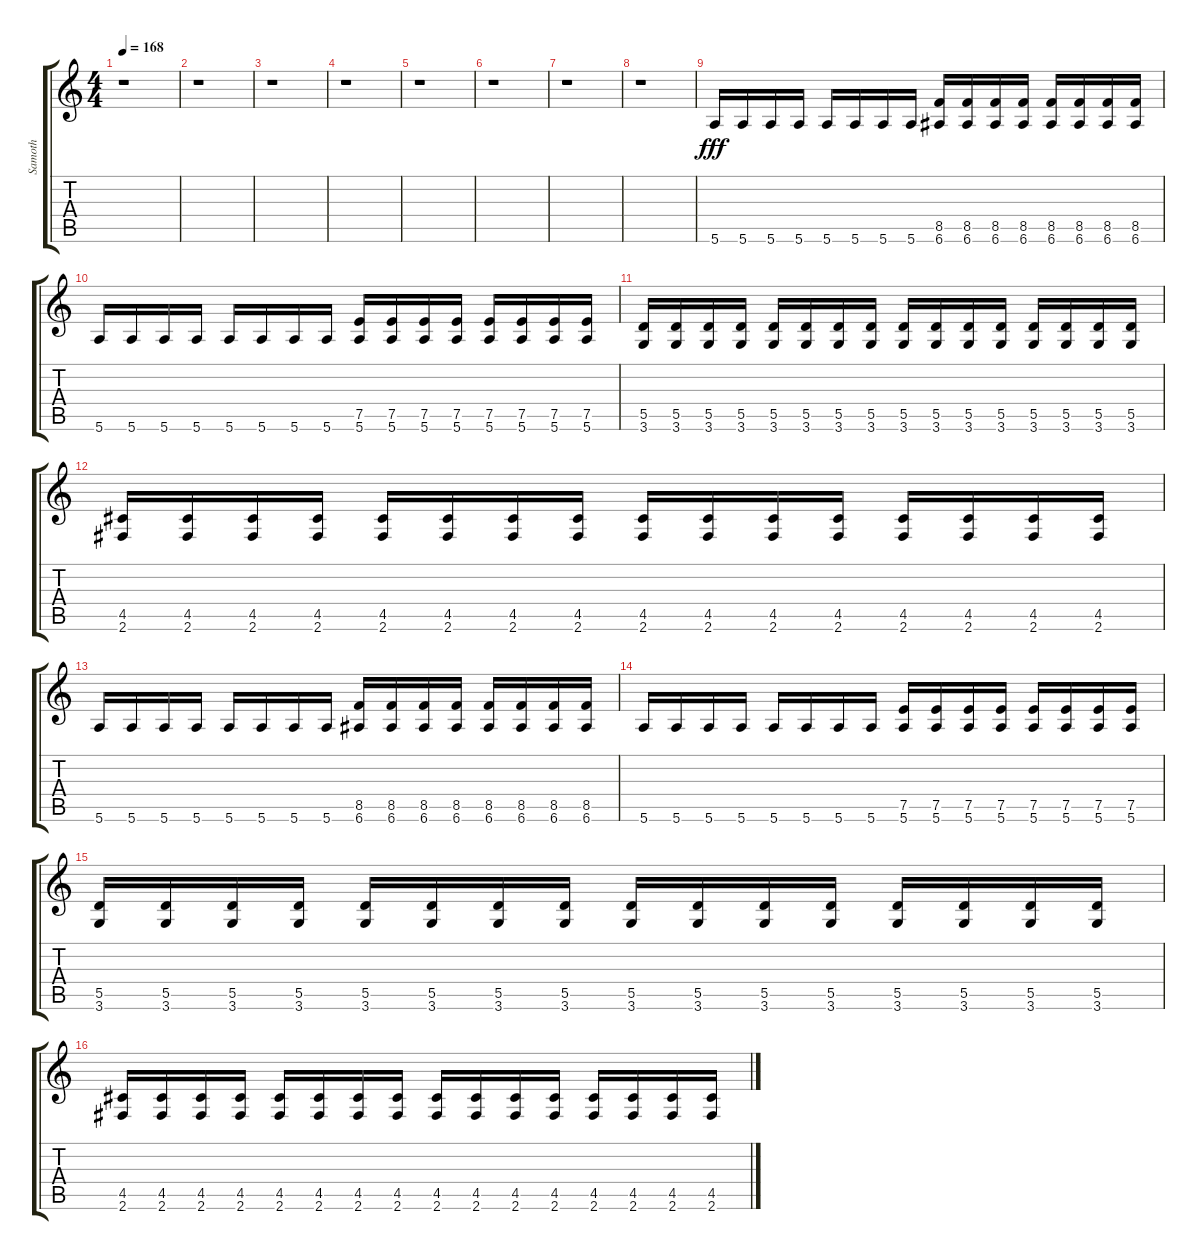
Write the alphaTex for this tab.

\track ("Samoth" "Samoth") {instrument distortionguitar}
\staff {score tabs}
\tuning (E4 B3 G3 D3 A2 E2) {hide}
\ts (4 4)
\tempo 168
\clef g2
\ks c
r.1{dy fff instrument distortionguitar} |
r.1 |
r.1 |
r.1 |
r.1 |
r.1 |
r.1 |
r.1 |
5.6.16 5.6.16 5.6.16 5.6.16 5.6.16 5.6.16 5.6.16 5.6.16 (8.5 6.6).16 (8.5 6.6).16 (8.5 6.6).16 (8.5 6.6).16 (8.5 6.6).16 (8.5 6.6).16 (8.5 6.6).16 (8.5 6.6).16 |
5.6.16 5.6.16 5.6.16 5.6.16 5.6.16 5.6.16 5.6.16 5.6.16 (7.5 5.6).16 (7.5 5.6).16 (7.5 5.6).16 (7.5 5.6).16 (7.5 5.6).16 (7.5 5.6).16 (7.5 5.6).16 (7.5 5.6).16 |
(5.5 3.6).16 (5.5 3.6).16 (5.5 3.6).16 (5.5 3.6).16 (5.5 3.6).16 (5.5 3.6).16 (5.5 3.6).16 (5.5 3.6).16 (5.5 3.6).16 (5.5 3.6).16 (5.5 3.6).16 (5.5 3.6).16 (5.5 3.6).16 (5.5 3.6).16 (5.5 3.6).16 (5.5 3.6).16 |
(4.5 2.6).16 (4.5 2.6).16 (4.5 2.6).16 (4.5 2.6).16 (4.5 2.6).16 (4.5 2.6).16 (4.5 2.6).16 (4.5 2.6).16 (4.5 2.6).16 (4.5 2.6).16 (4.5 2.6).16 (4.5 2.6).16 (4.5 2.6).16 (4.5 2.6).16 (4.5 2.6).16 (4.5 2.6).16 |
5.6.16 5.6.16 5.6.16 5.6.16 5.6.16 5.6.16 5.6.16 5.6.16 (8.5 6.6).16 (8.5 6.6).16 (8.5 6.6).16 (8.5 6.6).16 (8.5 6.6).16 (8.5 6.6).16 (8.5 6.6).16 (8.5 6.6).16 |
5.6.16 5.6.16 5.6.16 5.6.16 5.6.16 5.6.16 5.6.16 5.6.16 (7.5 5.6).16 (7.5 5.6).16 (7.5 5.6).16 (7.5 5.6).16 (7.5 5.6).16 (7.5 5.6).16 (7.5 5.6).16 (7.5 5.6).16 |
(5.5 3.6).16 (5.5 3.6).16 (5.5 3.6).16 (5.5 3.6).16 (5.5 3.6).16 (5.5 3.6).16 (5.5 3.6).16 (5.5 3.6).16 (5.5 3.6).16 (5.5 3.6).16 (5.5 3.6).16 (5.5 3.6).16 (5.5 3.6).16 (5.5 3.6).16 (5.5 3.6).16 (5.5 3.6).16 |
(4.5 2.6).16 (4.5 2.6).16 (4.5 2.6).16 (4.5 2.6).16 (4.5 2.6).16 (4.5 2.6).16 (4.5 2.6).16 (4.5 2.6).16 (4.5 2.6).16 (4.5 2.6).16 (4.5 2.6).16 (4.5 2.6).16 (4.5 2.6).16 (4.5 2.6).16 (4.5 2.6).16 (4.5 2.6).16
